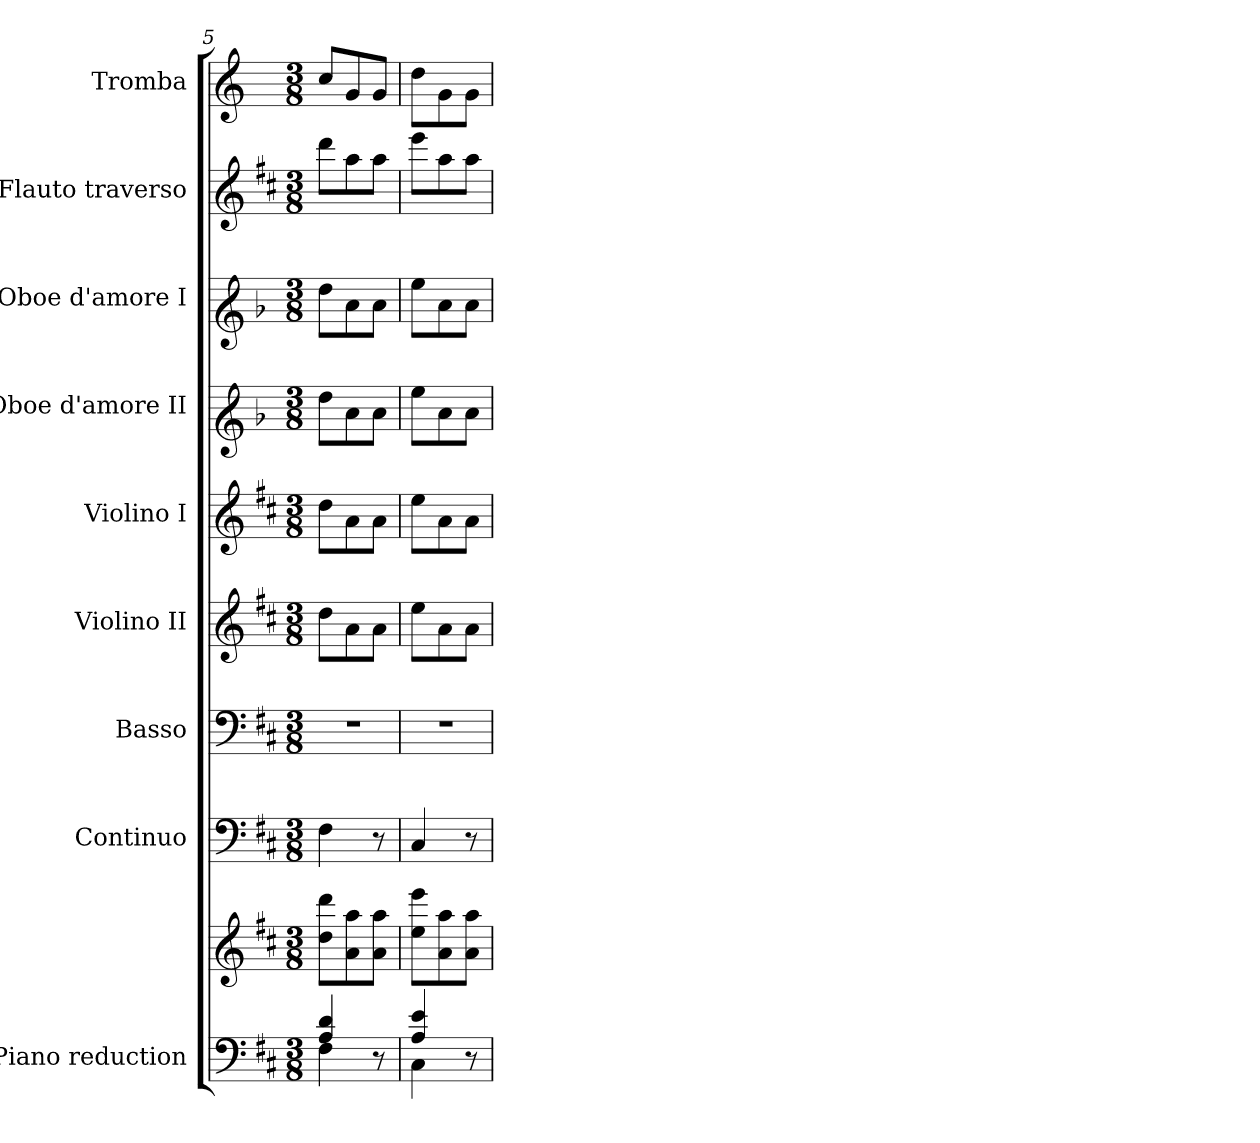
**kern	**kern	**kern	**kern	**kern	**kern	**kern	**kern	**kern	**kern
*part9	*part9	*part8	*part7	*part6	*part5	*part4	*part3	*part2	*part1
*staff10	*staff9	*staff8	*staff7	*staff6	*staff5	*staff4	*staff3	*staff2	*staff1
*I"Piano reduction	*	*I"Continuo	*I"Basso	*I"Violino II	*I"Violino I	*I"Oboe d'amore II	*I"Oboe d'amore I	*I"Flauto traverso	*I"Tromba
*I'Pno	*	*	*	*I'Vln	*I'Vln	*	*	*I'Fl	*
*clefF4	*clefG2	*clefF4	*clefF4	*clefG2	*clefG2	*clefG1	*clefG1	*clefG2	*clefG2
*	*	*	*	*	*	*ITrd2c3	*ITrd2c3	*	*ITrd-1c-2
*k[f#c#]	*k[f#c#]	*k[f#c#]	*k[f#c#]	*k[f#c#]	*k[f#c#]	*k[f#c#]	*k[f#c#]	*k[f#c#]	*k[f#c#]
*M3/8	*M3/8	*M3/8	*M3/8	*M3/8	*M3/8	*M3/8	*M3/8	*M3/8	*M3/8
=5	=5	=5	=5	=5	=5	=5	=5	=5	=5
*^	*	*	*	*	*	*	*	*	*
4A/ 4d/	4F#\	8dd\ 8ddd\L	4F#\	4.r	8dd\L	8dd\L	8dd\L	8dd\L	8ddd\L	8dd/L
.	.	8a\ 8aa\	.	.	8a\	8a\	8a\	8a\	8aa\	8a/
8r	8ryy	8a\ 8aa\J	8r	.	8a\J	8a\J	8a\J	8a\J	8aa\J	8a/J
=6	=6	=6	=6	=6	=6	=6	=6	=6	=6	=6
4A/ 4e/	4C#\	8ee\ 8eee\L	4C#/	4.r	8ee\L	8ee\L	8ee\L	8ee\L	8eee\L	8ee\L
.	.	8a\ 8aa\	.	.	8a\	8a\	8a\	8a\	8aa\	8a\
8r	8ryy	8a\ 8aa\J	8r	.	8a\J	8a\J	8a\J	8a\J	8aa\J	8a\J
*v	*v	*	*	*	*	*	*	*	*	*
=	=	=	=	=	=	=	=	=	=
*-	*-	*-	*-	*-	*-	*-	*-	*-	*-
